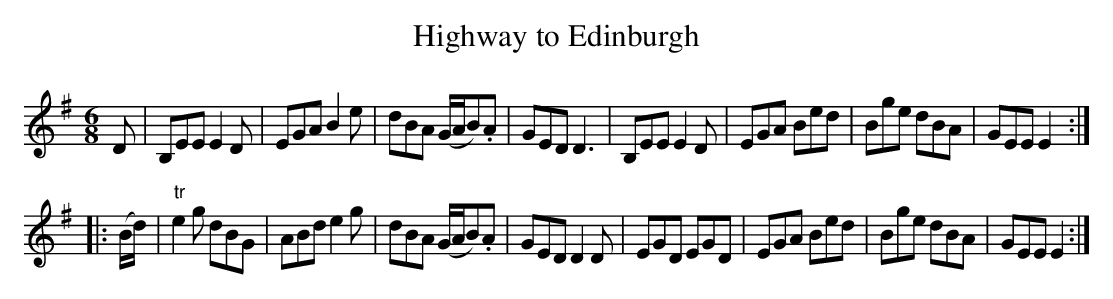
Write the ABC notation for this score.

X:1
T:Highway to Edinburgh
M:6/8
K:E minor
D|\
B,EE E2D| EGA B2e| dBA (G/A/B).A| GED D3|\
B,EE E2D| EGA Bed| Bge dBA| GEE E2::
(B/d/)|\
"tr"e2g dBG| ABd e2g| dBA (G/A/B).A| GED D2D|\
EGD EGD| EGA Bed| Bge dBA| GEE E2:|
